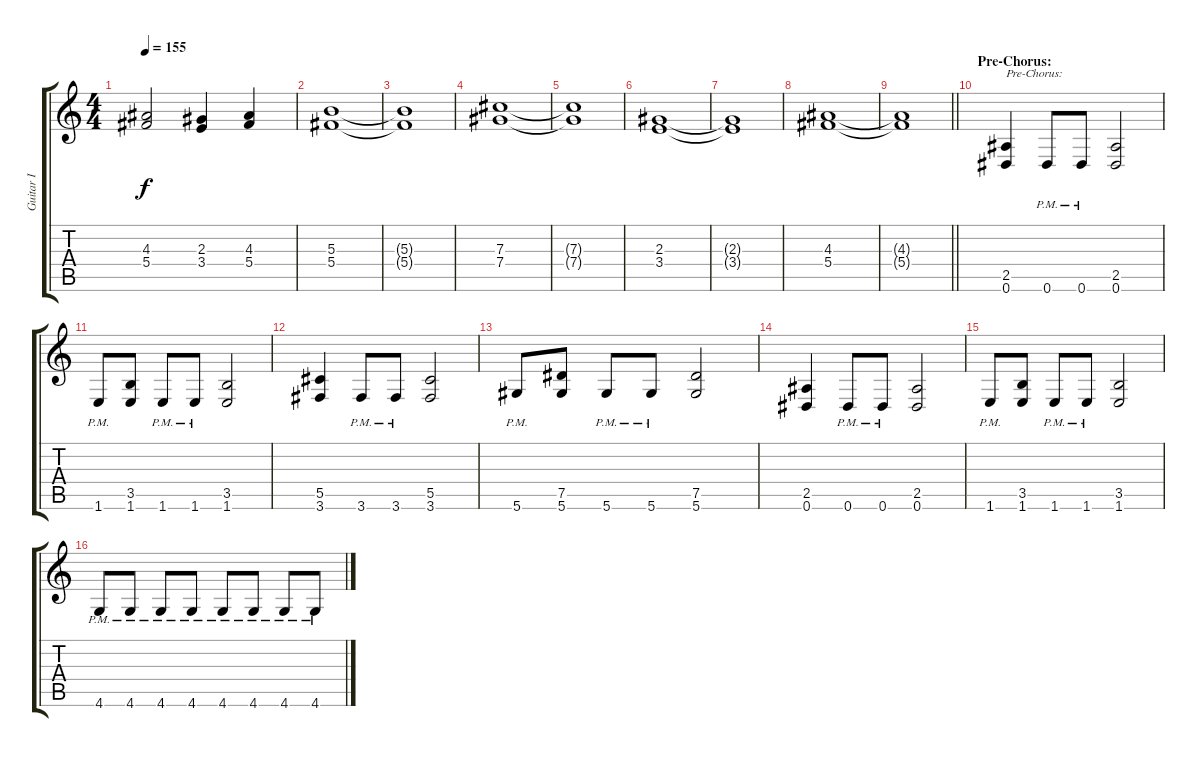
\track ("Guitar I" "Guitar I") {instrument distortionguitar}
\staff {score tabs}
\tuning (Eb4 Bb3 Gb3 Db3 Ab2 Eb2) {hide}
\ts (4 4)
\tempo 155
\clef g2
\ks c
(4.3{t} 5.4{t}).2{dy f} (2.3 3.4).4 (4.3 5.4).4 |
(5.3 5.4).1 |
(5.3{t} 5.4{t}).1 |
(7.3 7.4).1 |
(7.3{t} 7.4{t}).1 |
(2.3 3.4).1 |
(2.3{t} 3.4{t}).1 |
(4.3 5.4).1 |
\barLineRight lightlight
(4.3{t} 5.4{t}).1 |
\section ("" "Pre-Chorus:")
(2.5 0.6).4{txt "Pre-Chorus:"} 0.6{pm}.8 0.6{pm}.8 (2.5 0.6).2 |
1.6{pm}.8 (3.5 1.6).8 1.6{pm}.8 1.6{pm}.8 (3.5 1.6).2 |
(5.5 3.6).4 3.6{pm}.8 3.6{pm}.8 (5.5 3.6).2 |
5.6{pm}.8 (7.5 5.6).8 5.6{pm}.8 5.6{pm}.8 (7.5 5.6).2 |
(2.5 0.6).4 0.6{pm}.8 0.6{pm}.8 (2.5 0.6).2 |
1.6{pm}.8 (3.5 1.6).8 1.6{pm}.8 1.6{pm}.8 (3.5 1.6).2 |
4.6{pm}.8 4.6{pm}.8 4.6{pm}.8 4.6{pm}.8 4.6{pm}.8 4.6{pm}.8 4.6{pm}.8 4.6{pm}.8
